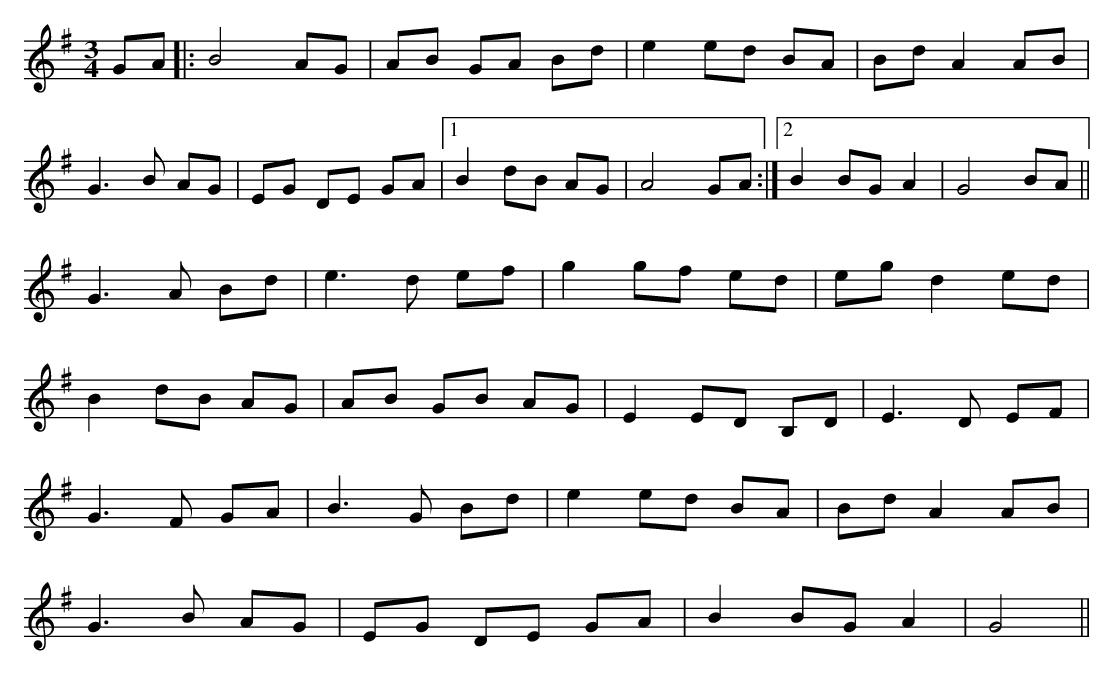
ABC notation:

X:1
M:3/4
K:G
GA|:B4 AG|AB GA Bd|e2 ed BA|Bd A2 AB|
G3B AG|EG DE GA|1 B2 dB AG|A4 GA:|2 B2BG A2|G4 BA||
G3A Bd|e3d ef|g2 gf ed|eg d2 ed|
B2 dB AG|AB GB AG|E2 ED B,D|E3D EF|
G3F GA|B3G Bd|e2 ed BA|Bd A2 AB|
G3B AG|EG DE GA|B2 BG A2|G4||
